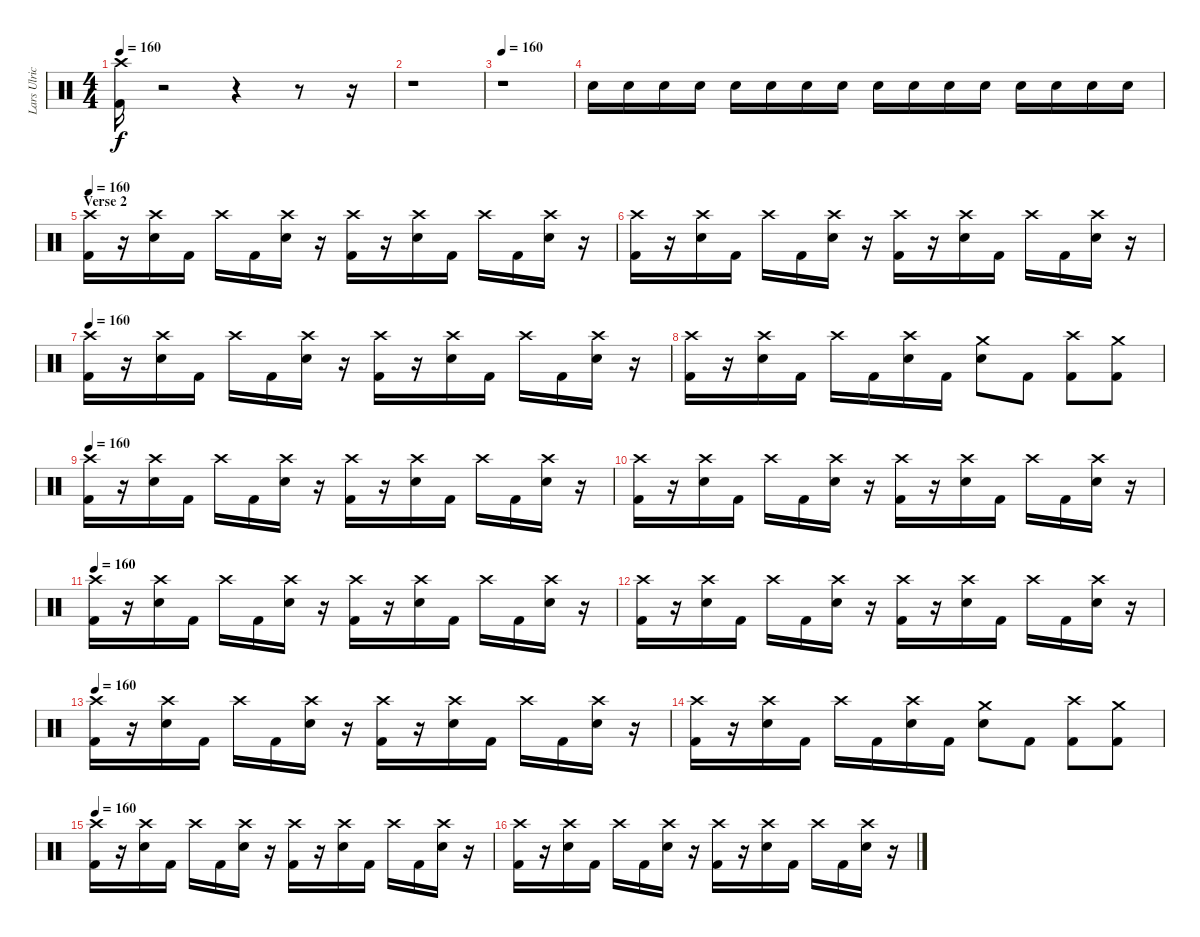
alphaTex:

\track ("Lars Ulrich" "Lars Ulric") {instrument percussion}
\staff {score}
\articulation defaults
\ts (4 4)
\tempo 160
\clef neutral
\ks c
("Crash high (hit)" "Kick (hit) 2").16{dy f} r.2 r.4 r.8 r.16 |
r.1 |
\tempo 160
r.1 |
"Snare (hit) 2".16 "Snare (hit) 2".16 "Snare (hit) 2".16 "Snare (hit) 2".16 "Snare (hit) 2".16 "Snare (hit) 2".16 "Snare (hit) 2".16 "Snare (hit) 2".16 "Snare (hit) 2".16 "Snare (hit) 2".16 "Snare (hit) 2".16 "Snare (hit) 2".16 "Snare (hit) 2".16 "Snare (hit) 2".16 "Snare (hit) 2".16 "Snare (hit) 2".16 |
\section ("" "Verse 2")
\tempo 160
("Crash high (hit)" "Kick (hit) 2").16 r.16 ("Crash high (hit)" "Snare (hit) 2").16 "Kick (hit) 2".16 "Crash high (hit)".16 "Kick (hit) 2".16 ("Crash high (hit)" "Snare (hit) 2").16 r.16 ("Crash high (hit)" "Kick (hit) 2").16 r.16 ("Crash high (hit)" "Snare (hit) 2").16 "Kick (hit) 2".16 "Crash high (hit)".16 "Kick (hit) 2".16 ("Crash high (hit)" "Snare (hit) 2").16 r.16 |
("Crash high (hit)" "Kick (hit) 2").16 r.16 ("Crash high (hit)" "Snare (hit) 2").16 "Kick (hit) 2".16 "Crash high (hit)".16 "Kick (hit) 2".16 ("Crash high (hit)" "Snare (hit) 2").16 r.16 ("Crash high (hit)" "Kick (hit) 2").16 r.16 ("Crash high (hit)" "Snare (hit) 2").16 "Kick (hit) 2".16 "Crash high (hit)".16 "Kick (hit) 2".16 ("Crash high (hit)" "Snare (hit) 2").16 r.16 |
\tempo 160
("Crash high (hit)" "Kick (hit) 2").16 r.16 ("Crash high (hit)" "Snare (hit) 2").16 "Kick (hit) 2".16 "Crash high (hit)".16 "Kick (hit) 2".16 ("Crash high (hit)" "Snare (hit) 2").16 r.16 ("Crash high (hit)" "Kick (hit) 2").16 r.16 ("Crash high (hit)" "Snare (hit) 2").16 "Kick (hit) 2".16 "Crash high (hit)".16 "Kick (hit) 2".16 ("Crash high (hit)" "Snare (hit) 2").16 r.16 |
("Crash high (hit)" "Kick (hit) 2").16 r.16 ("Crash high (hit)" "Snare (hit) 2").16 "Kick (hit) 2".16 "Crash high (hit)".16 "Kick (hit) 2".16 ("Crash high (hit)" "Snare (hit) 2").16 "Kick (hit) 2".16 ("Crash medium (hit)" "Snare (hit) 2").8 "Kick (hit) 2".8 ("Crash high (hit)" "Kick (hit) 2").8 ("Crash medium (hit)" "Kick (hit) 2").8 |
\tempo 160
("Crash high (hit)" "Kick (hit) 2").16 r.16 ("Crash high (hit)" "Snare (hit) 2").16 "Kick (hit) 2".16 "Crash high (hit)".16 "Kick (hit) 2".16 ("Crash high (hit)" "Snare (hit) 2").16 r.16 ("Crash high (hit)" "Kick (hit) 2").16 r.16 ("Crash high (hit)" "Snare (hit) 2").16 "Kick (hit) 2".16 "Crash high (hit)".16 "Kick (hit) 2".16 ("Crash high (hit)" "Snare (hit) 2").16 r.16 |
("Crash high (hit)" "Kick (hit) 2").16 r.16 ("Crash high (hit)" "Snare (hit) 2").16 "Kick (hit) 2".16 "Crash high (hit)".16 "Kick (hit) 2".16 ("Crash high (hit)" "Snare (hit) 2").16 r.16 ("Crash high (hit)" "Kick (hit) 2").16 r.16 ("Crash high (hit)" "Snare (hit) 2").16 "Kick (hit) 2".16 "Crash high (hit)".16 "Kick (hit) 2".16 ("Crash high (hit)" "Snare (hit) 2").16 r.16 |
\tempo 160
("Crash high (hit)" "Kick (hit) 2").16 r.16 ("Crash high (hit)" "Snare (hit) 2").16 "Kick (hit) 2".16 "Crash high (hit)".16 "Kick (hit) 2".16 ("Crash high (hit)" "Snare (hit) 2").16 r.16 ("Crash high (hit)" "Kick (hit) 2").16 r.16 ("Crash high (hit)" "Snare (hit) 2").16 "Kick (hit) 2".16 "Crash high (hit)".16 "Kick (hit) 2".16 ("Crash high (hit)" "Snare (hit) 2").16 r.16 |
("Crash high (hit)" "Kick (hit) 2").16 r.16 ("Crash high (hit)" "Snare (hit) 2").16 "Kick (hit) 2".16 "Crash high (hit)".16 "Kick (hit) 2".16 ("Crash high (hit)" "Snare (hit) 2").16 r.16 ("Crash high (hit)" "Kick (hit) 2").16 r.16 ("Crash high (hit)" "Snare (hit) 2").16 "Kick (hit) 2".16 "Crash high (hit)".16 "Kick (hit) 2".16 ("Crash high (hit)" "Snare (hit) 2").16 r.16 |
\tempo 160
("Crash high (hit)" "Kick (hit) 2").16 r.16 ("Crash high (hit)" "Snare (hit) 2").16 "Kick (hit) 2".16 "Crash high (hit)".16 "Kick (hit) 2".16 ("Crash high (hit)" "Snare (hit) 2").16 r.16 ("Crash high (hit)" "Kick (hit) 2").16 r.16 ("Crash high (hit)" "Snare (hit) 2").16 "Kick (hit) 2".16 "Crash high (hit)".16 "Kick (hit) 2".16 ("Crash high (hit)" "Snare (hit) 2").16 r.16 |
("Crash high (hit)" "Kick (hit) 2").16 r.16 ("Crash high (hit)" "Snare (hit) 2").16 "Kick (hit) 2".16 "Crash high (hit)".16 "Kick (hit) 2".16 ("Crash high (hit)" "Snare (hit) 2").16 "Kick (hit) 2".16 ("Crash medium (hit)" "Snare (hit) 2").8 "Kick (hit) 2".8 ("Crash high (hit)" "Kick (hit) 2").8 ("Crash medium (hit)" "Kick (hit) 2").8 |
\tempo 160
("Crash high (hit)" "Kick (hit) 2").16 r.16 ("Crash high (hit)" "Snare (hit) 2").16 "Kick (hit) 2".16 "Crash high (hit)".16 "Kick (hit) 2".16 ("Crash high (hit)" "Snare (hit) 2").16 r.16 ("Crash high (hit)" "Kick (hit) 2").16 r.16 ("Crash high (hit)" "Snare (hit) 2").16 "Kick (hit) 2".16 "Crash high (hit)".16 "Kick (hit) 2".16 ("Crash high (hit)" "Snare (hit) 2").16 r.16 |
("Crash high (hit)" "Kick (hit) 2").16 r.16 ("Crash high (hit)" "Snare (hit) 2").16 "Kick (hit) 2".16 "Crash high (hit)".16 "Kick (hit) 2".16 ("Crash high (hit)" "Snare (hit) 2").16 r.16 ("Crash high (hit)" "Kick (hit) 2").16 r.16 ("Crash high (hit)" "Snare (hit) 2").16 "Kick (hit) 2".16 "Crash high (hit)".16 "Kick (hit) 2".16 ("Crash high (hit)" "Snare (hit) 2").16 r.16
